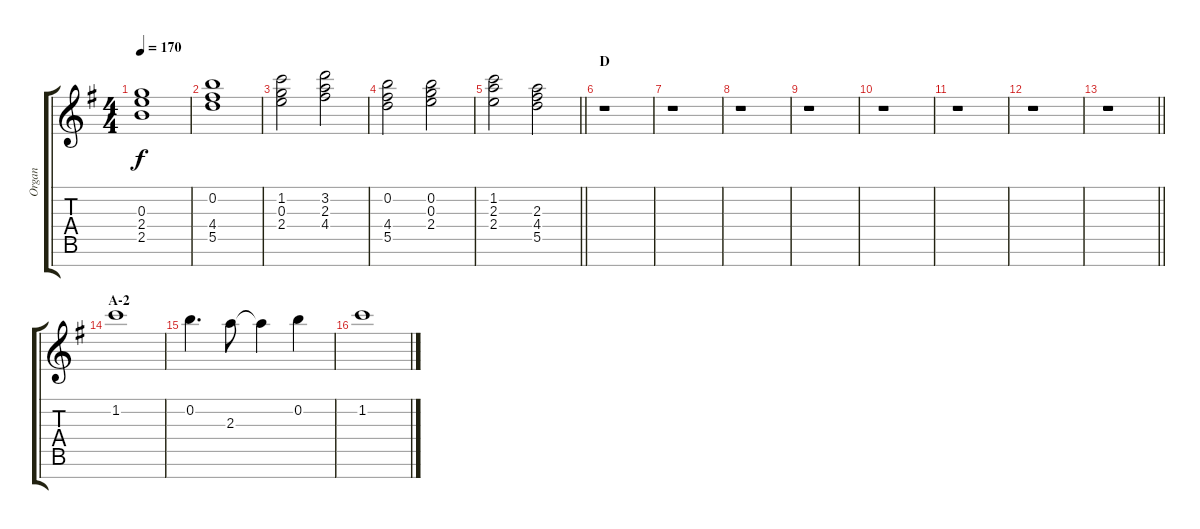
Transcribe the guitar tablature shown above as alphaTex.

\track ("Organ" "Organ") {instrument rockorgan}
\staff {score tabs}
\tuning (E6 B5 G5 D5 A4 E4 B3) {hide}
\ts (4 4)
\tempo 170
\clef g2
\ks g
(0.3 2.4 2.5).1{dy f} |
(0.2 4.4 5.5).1 |
(1.2 0.3 2.4).2 (3.2 2.3 4.4).2 |
(0.2 4.4 5.5).2 (0.2 0.3 2.4).2 |
\barLineRight lightlight
(1.2 2.3 2.4).2 (2.3 4.4 5.5).2 |
\section ("" "D")
r.1 |
r.1 |
r.1 |
r.1 |
r.1 |
r.1 |
r.1 |
\barLineRight lightlight
r.1 |
\section ("" "A-2")
1.2.1 |
0.2.4{d} 2.3.8 2.3{t}.4 0.2.4 |
1.2.1
